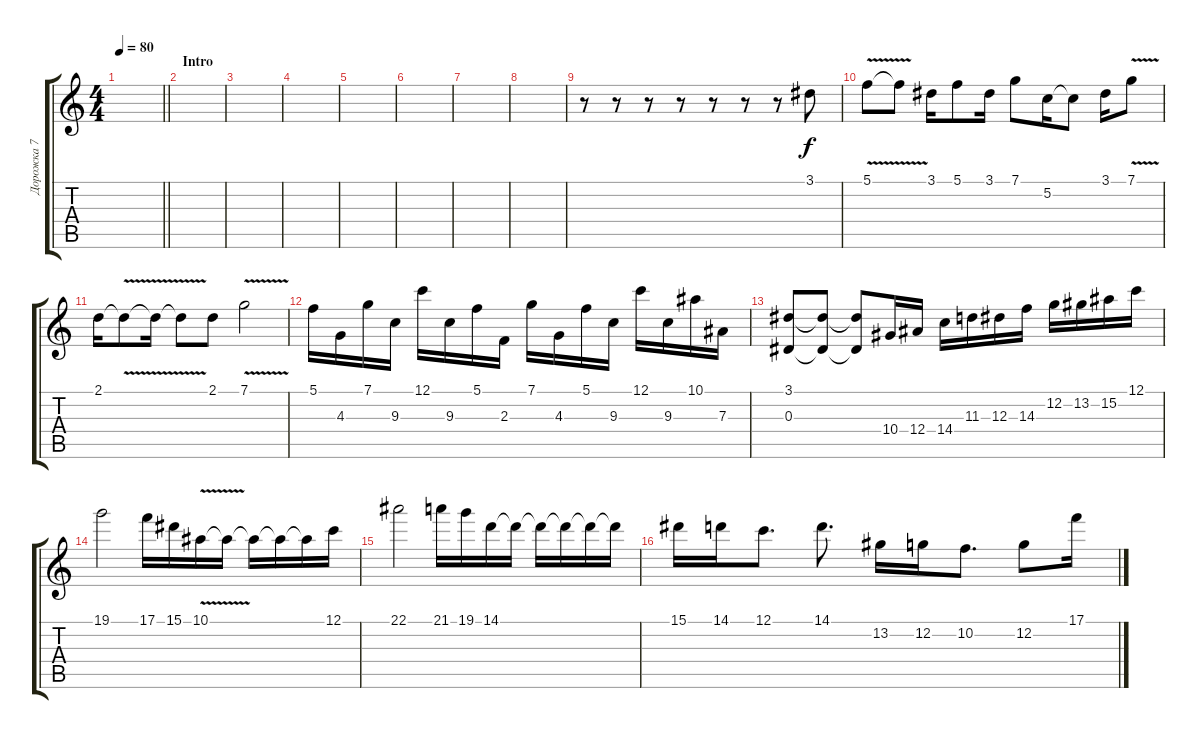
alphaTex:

\track ("Дорожка 7" "Дорожка 7") {instrument distortionguitar}
\staff {score tabs}
\tuning (C4 G3 Eb3 Bb2 F2 C2) {hide}
\ts (4 4)
\tempo 80
\clef g2
\barLineRight lightlight
\ks c
|
\section ("" "Intro")
|
|
|
|
|
|
|
r.8 r.8 r.8 r.8 r.8 r.8 r.8 3.1.8{volume 12 instrument shamisen} |
5.1{v}.8 5.1{t}.8 3.1.16 5.1.8 3.1.16 7.1.8 5.2.16 5.2{t}.8 3.1.16 7.1{v}.8 |
2.1.16 2.1{v t}.8 2.1{t}.16 2.1{v t}.8 2.1.8 7.1{v}.2 |
5.1.16 4.3.16 7.1.16 9.3.16 12.1.16 9.3.16 5.1.16 2.3.16 7.1.16 4.3.16 5.1.16 9.3.16 12.1.16 9.3.16 10.1.16 7.3.16 |
(3.1 0.3).8 (3.1{t} 0.3{t}).8 (3.1{t} 0.3{t}).8 10.4.16 12.4.16 14.4.16 11.3.16 12.3.16 14.3.16 12.2.16 13.2.16 15.2.16 12.1.16 |
19.1.2 17.1.16 15.1.16 10.1{v}.16 10.1{t}.16 10.1{t}.16 10.1{t}.16 10.1{t}.16 12.1.16 |
22.1.2 21.1.16 19.1.16 14.1.16 14.1{t}.16 14.1{t}.16 14.1{t}.16 14.1{t}.16 14.1{t}.16 |
15.1.16 14.1.16 12.1.8{d} 14.1.8{d} 13.2.16 12.2.16 10.2.8{d} 12.2.8 17.1.16
